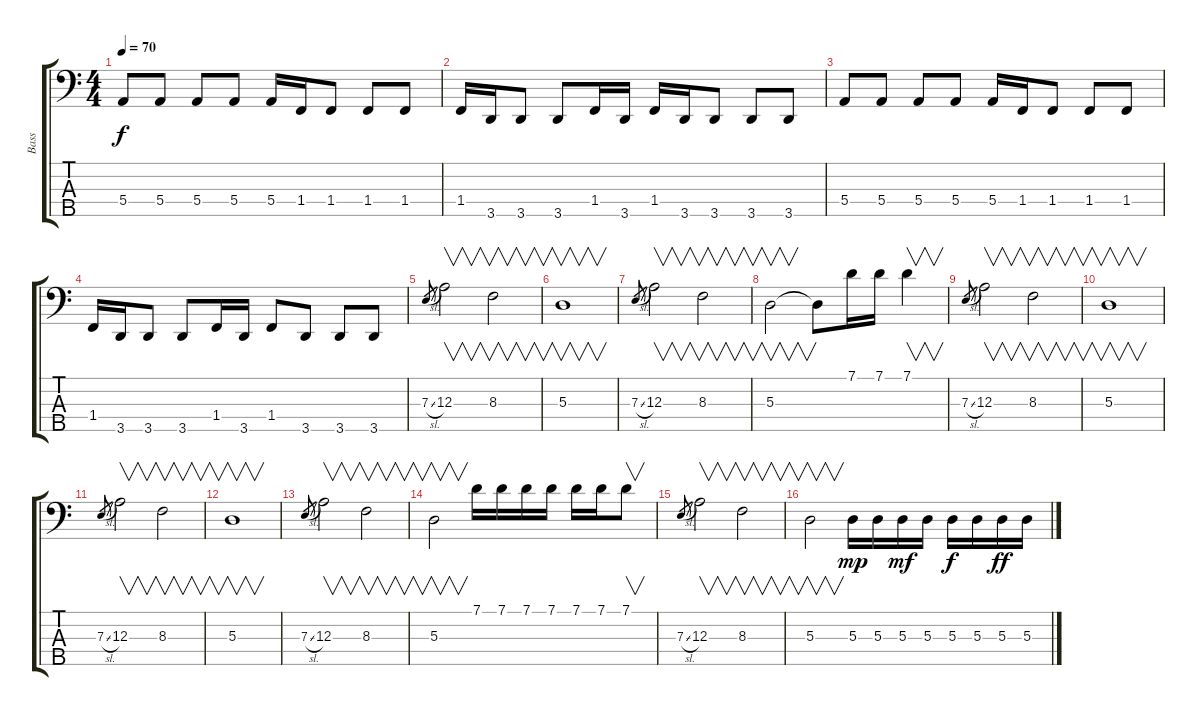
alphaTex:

\track ("Bass" "Bass") {instrument fretlessbass}
\staff {score tabs}
\tuning (G2 D2 A1 E1 B0) {hide}
\ts (4 4)
\tempo 70
\clef f4
\ks c
5.4.8{dy f} 5.4.8 5.4.8 5.4.8 5.4.16 1.4.16 1.4.8 1.4.8 1.4.8 |
1.4.16 3.5.16 3.5.8 3.5.8 1.4.16 3.5.16 1.4.16 3.5.16 3.5.8 3.5.8 3.5.8 |
5.4.8 5.4.8 5.4.8 5.4.8 5.4.16 1.4.16 1.4.8 1.4.8 1.4.8 |
1.4.16 3.5.16 3.5.8 3.5.8 1.4.16 3.5.16 1.4.8 3.5.8 3.5.8 3.5.8 |
7.3{sl}.8{gr} 12.3.2{v} 8.3.2{v} |
5.3.1{v} |
7.3{sl}.8{gr} 12.3.2{v} 8.3.2{v} |
5.3.2{v} 5.3{t}.8 7.1.16 7.1.16 7.1.4{v} |
7.3{sl}.8{gr} 12.3.2{v} 8.3.2{v} |
5.3.1{v} |
7.3{sl}.8{gr} 12.3.2{v} 8.3.2{v} |
5.3.1{v} |
7.3{sl}.8{gr} 12.3.2{v} 8.3.2{v} |
5.3.2{v} 7.1.16 7.1.16 7.1.16 7.1.16 7.1.16 7.1.16 7.1.8{v} |
7.3{sl}.8{gr} 12.3.2{v} 8.3.2{v} |
5.3.2{v} 5.3.16{dy mp} 5.3.16 5.3.16{dy mf} 5.3.16 5.3.16{dy f} 5.3.16 5.3.16{dy ff} 5.3.16
